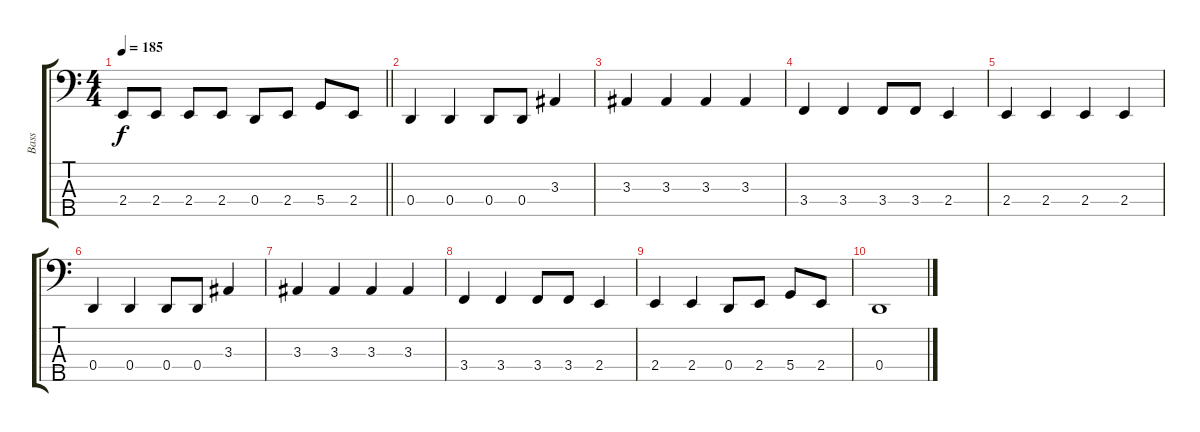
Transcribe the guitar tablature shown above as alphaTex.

\track ("Bass" "Bass") {instrument electricbasspick}
\staff {score tabs}
\tuning (F2 C2 G1 D1 A0) {hide}
\ts (4 4)
\tempo 185
\clef f4
\barLineRight lightlight
\ks c
2.4.8{dy f} 2.4.8 2.4.8 2.4.8 0.4.8 2.4.8 5.4.8 2.4.8 |
0.4.4 0.4.4 0.4.8 0.4.8 3.3.4 |
3.3.4 3.3.4 3.3.4 3.3.4 |
3.4.4 3.4.4 3.4.8 3.4.8 2.4.4 |
2.4.4 2.4.4 2.4.4 2.4.4 |
0.4.4 0.4.4 0.4.8 0.4.8 3.3.4 |
3.3.4 3.3.4 3.3.4 3.3.4 |
3.4.4 3.4.4 3.4.8 3.4.8 2.4.4 |
2.4.4 2.4.4 0.4.8 2.4.8 5.4.8 2.4.8 |
0.4.1
